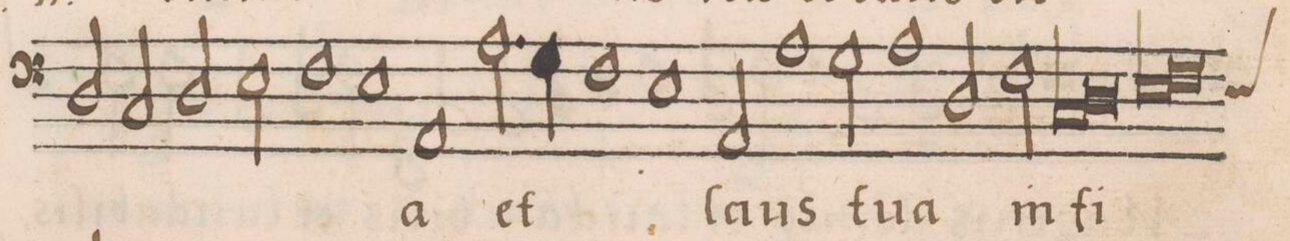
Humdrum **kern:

**kern	**text
*I"BASSVS	*
*clefF4	*
*k[]	*
*met(C)	*
*M2/1	*
2D/	.
2C/	.
=31-	=31-
2D/	.
2E\	.
1F\	.
=32-	=32-
1E\	.
1AA/	-a
=33-	=33-
2.A\	et
4G\	.
1F\	.
=34-	=34-
1E\	.
2AA/	laus
1A\	.
=35-	=35-
2G\	tu-
1A\	-a
=36-	=36-
2D/	.
2F\	in
*lig	*
1C/	fi-
=37-	=37-
1D\	.
*Xlig	*
*lig	*
1E\	.
=38-	=38-
*custos:E	*
1F\	.
*Xlig	*
*-	*-
